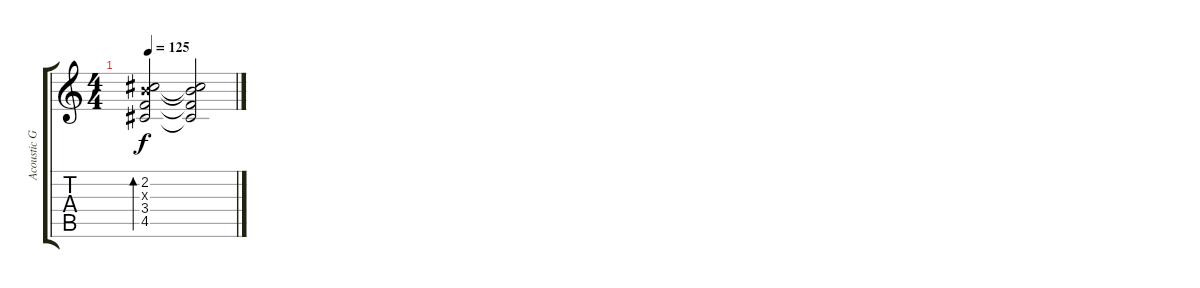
\track ("Acoustic Guitar" "Acoustic G") {instrument acousticguitarnylon}
\staff {score tabs}
\tuning (E4 B3 G3 D3 A2 E2) {hide}
\ts (4 4)
\tempo 125
\clef g2
\ks c
(2.2 4.3{x} 3.4 4.5).2{bd 120 dy f} (2.2{t} 4.3{t} 3.4{t} 4.5{t}).2
